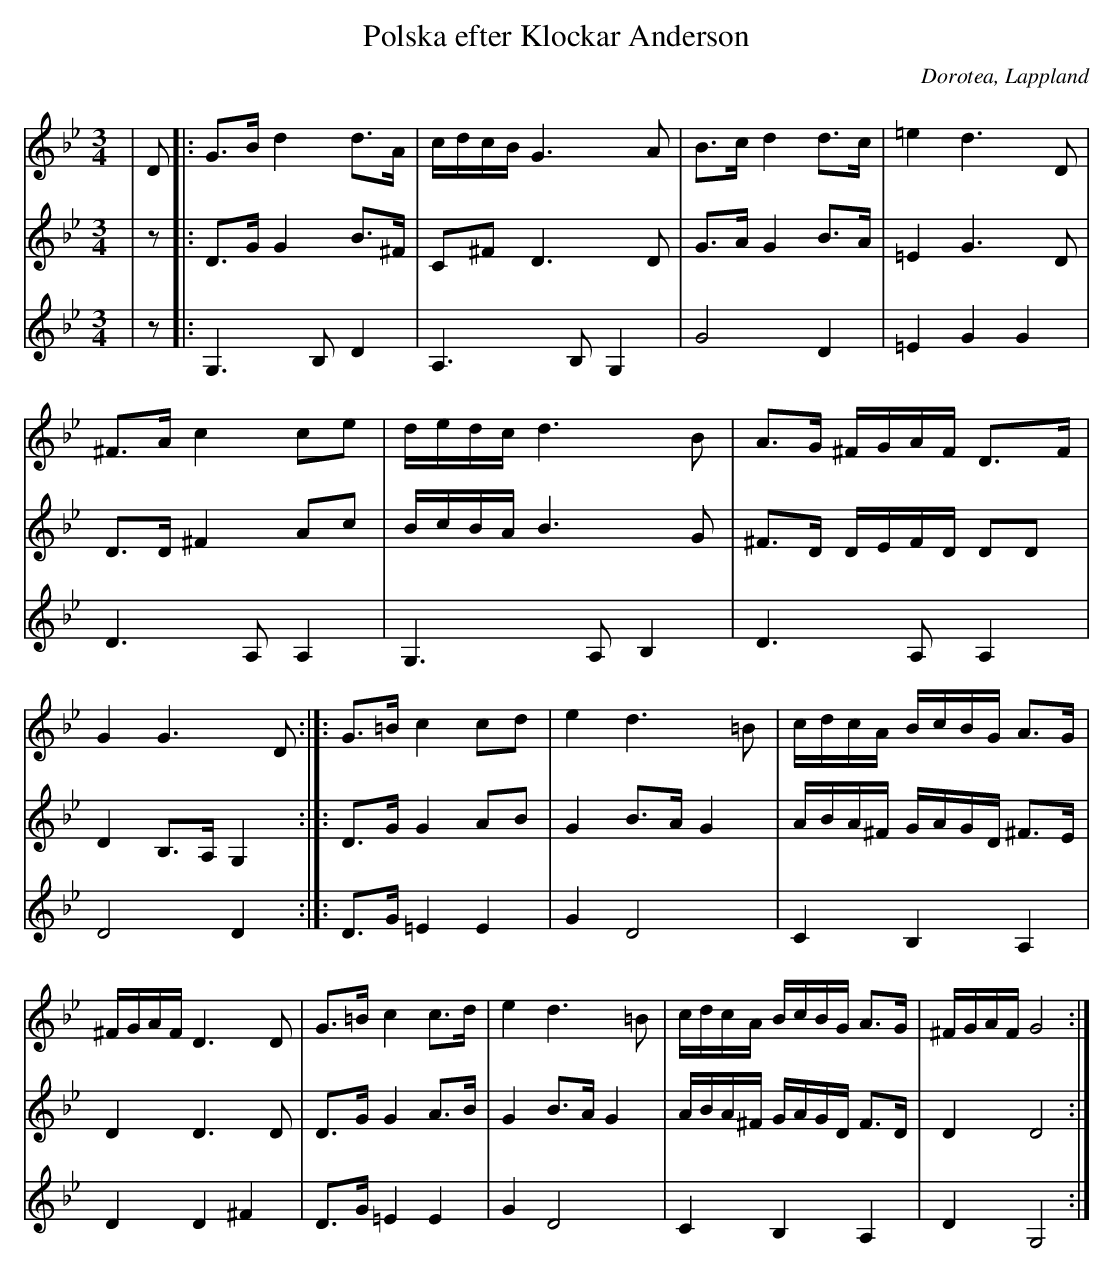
X:1
T:Polska efter Klockar Anderson
O:Dorotea, Lappland
M:3/4
L:1/16
K:Gm
V:1
| D2 |: G3B d4 d3A | cdcB G6 A2 | B3c d4 d3c | =e4 d6 D2 | ^F3A c4 c2e2 | dedc d6 B2 | A3G ^FGAF D3F | G4 G6 D2 :|]: G3=B c4 c2d2 | e4 d6 =B2 | cdcA BcBG A3G |^FGAF D6 D2 | G3=B c4 c3d | e4 d6 =B2 | cdcA BcBG A3G | ^FGAF G8 :|
V:2
| z2|: D3G G4 B3^F | C2^F2 D6 D2  | G3A G4 B3A | =E4 G6 D2 | D3D ^F4 A2c2 | BcBA B6 G2 | ^F3D DEFD D2D2 | D4 B,3A, G,4 :|]: D3G G4 A2B2 | G4 B3A G4 | ABA^F GAGD ^F3E | D4 D6 D2 | D3G G4 A3B1 | G4 B3A G4 | ABA^F GAGD F3D | D4 D8 :|
V:3
|z2 |: G,6 B,2 D4 | A,6 B,2 G,4 | G8 D4  | =E4 G4 G4 | D6 A,2 A,4 | G,6 A,2 B,4 | D6 A,2 A,4 | D8 D4 :|]: D3G1 =E4 E4 | G4 D8 | C4 B,4 A,4 | D4 D4 ^F4 | D3G1 =E4 E4 | G4 D8 | C4 B,4 A,4 | D4 G,8 :|
